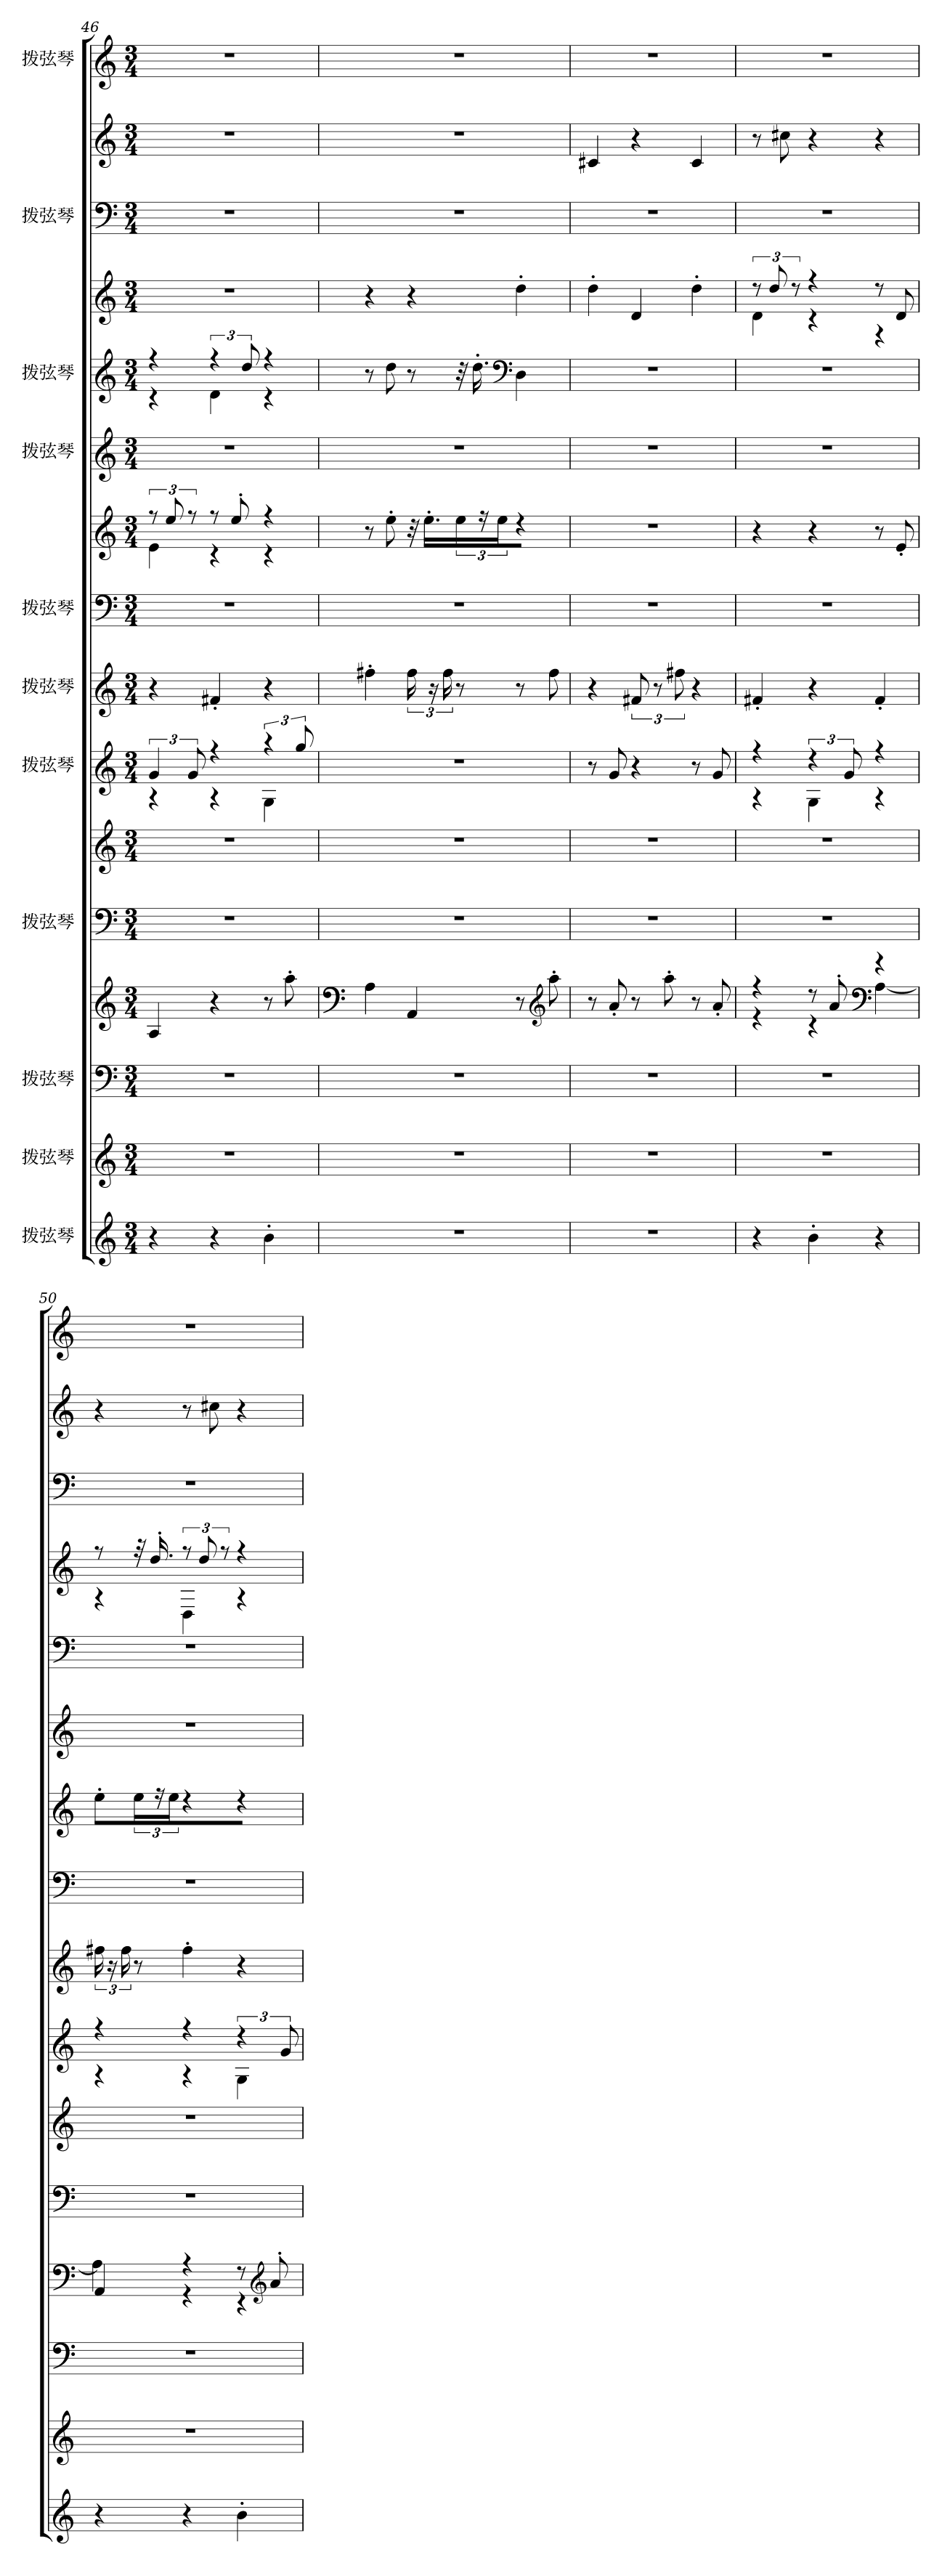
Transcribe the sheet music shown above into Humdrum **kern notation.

**kern	**kern	**kern	**kern	**kern	**kern	**kern	**kern	**kern	**kern	**kern	**kern	**kern	**kern	**kern	**kern
*part11	*part10	*part9	*part9	*part8	*part8	*part7	*part6	*part5	*part5	*part4	*part3	*part3	*part2	*part2	*part1
*staff16	*staff15	*staff14	*staff13	*staff12	*staff11	*staff10	*staff9	*staff8	*staff7	*staff6	*staff5	*staff4	*staff3	*staff2	*staff1
*I"拨弦琴	*I"拨弦琴	*I"拨弦琴	*	*I"拨弦琴	*	*I"拨弦琴	*I"拨弦琴	*I"拨弦琴	*	*I"拨弦琴	*I"拨弦琴	*	*I"拨弦琴	*	*I"拨弦琴
*clefG2	*clefG2	*clefF4	*clefG2	*clefF4	*clefG2	*clefG2	*clefG2	*clefF4	*clefG2	*clefG2	*clefG2	*clefG2	*clefF4	*clefG2	*clefG2
*k[]	*k[]	*k[]	*k[]	*k[]	*k[]	*k[]	*k[]	*k[]	*k[]	*k[]	*k[]	*k[]	*k[]	*k[]	*k[]
*M3/4	*M3/4	*M3/4	*M3/4	*M3/4	*M3/4	*M3/4	*M3/4	*M3/4	*M3/4	*M3/4	*M3/4	*M3/4	*M3/4	*M3/4	*M3/4
=46	=46	=46	=46	=46	=46	=46	=46	=46	=46	=46	=46	=46	=46	=46	=46
*	*	*	*	*	*	*^	*	*	*^	*	*^	*	*	*	*
4r	2.r	2.r	4A/	2.r	2.r	6g/	4r	4r	2.r	12r	4e\	2.r	4r	4r	2.r	2.r	2.r	2.r
.	.	.	.	.	.	.	.	.	.	12ee/	.	.	.	.	.	.	.	.
.	.	.	.	.	.	12g/	.	.	.	12r	.	.	.	.	.	.	.	.
4r	.	.	4r	.	.	4r	4r	4f#X'/	.	8r	4r	.	6r	4d\	.	.	.	.
.	.	.	.	.	.	.	.	.	.	8ee'/	.	.	.	.	.	.	.	.
.	.	.	.	.	.	.	.	.	.	.	.	.	12dd/	.	.	.	.	.
4b'\	.	.	8r	.	.	6r	4G\	4r	.	4r	4r	.	4r	4r	.	.	.	.
.	.	.	8aa'\	.	.	.	.	.	.	.	.	.	.	.	.	.	.	.
.	.	.	.	.	.	12gg/	.	.	.	.	.	.	.	.	.	.	.	.
*	*	*	*	*	*	*v	*v	*	*	*v	*v	*	*v	*v	*	*	*	*
!!LO:PB:g=z
=47	=47	=47	=47	=47	=47	=47	=47	=47	=47	=47	=47	=47	=47	=47	=47
*	*	*	*clefF4	*	*	*	*	*	*	*	*	*	*	*	*
2.r	2.r	2.r	4A\	2.r	2.r	2.r	4ff#X'\	2.r	8r	2.r	8r	4r	2.r	2.r	2.r
.	.	.	.	.	.	.	.	.	8ee'\	.	8dd\	.	.	.	.
.	.	.	4AA/	.	.	.	24ff#\	.	32r	.	8r	4r	.	.	.
.	.	.	.	.	.	.	.	.	16.ee'\LL	.	.	.	.	.	.
.	.	.	.	.	.	.	24r	.	.	.	.	.	.	.	.
.	.	.	.	.	.	.	24ff#\	.	.	.	.	.	.	.	.
.	.	.	.	.	.	.	8r	.	24ee\JJ	.	32r	.	.	.	.
.	.	.	.	.	.	.	.	.	.	.	16.dd'\	.	.	.	.
.	.	.	.	.	.	.	.	.	24r	.	.	.	.	.	.
.	.	.	.	.	.	.	.	.	24ee\	.	.	.	.	.	.
*	*	*	*	*	*	*	*	*	*	*	*clefF4	*	*	*	*
.	.	.	8r	.	.	.	8r	.	4r	.	4D\	4dd'\	.	.	.
*	*	*	*clefG2	*	*	*	*	*	*	*	*	*	*	*	*
.	.	.	8aa'\	.	.	.	8ff#\	.	.	.	.	.	.	.	.
=48	=48	=48	=48	=48	=48	=48	=48	=48	=48	=48	=48	=48	=48	=48	=48
2.r	2.r	2.r	8r	2.r	2.r	8r	4r	2.r	2.r	2.r	2.r	4dd'\	2.r	4c#X/	2.r
.	.	.	8a'/	.	.	8g/	.	.	.	.	.	.	.	.	.
.	.	.	8r	.	.	4r	12f#X/	.	.	.	.	4d/	.	4r	.
.	.	.	.	.	.	.	12r	.	.	.	.	.	.	.	.
.	.	.	8aa'\	.	.	.	.	.	.	.	.	.	.	.	.
.	.	.	.	.	.	.	12ff#X\	.	.	.	.	.	.	.	.
.	.	.	8r	.	.	8r	4r	.	.	.	.	4dd'\	.	4c#/	.
.	.	.	8a'/	.	.	8g/	.	.	.	.	.	.	.	.	.
=49	=49	=49	=49	=49	=49	=49	=49	=49	=49	=49	=49	=49	=49	=49	=49
*	*	*	*^	*	*	*^	*	*	*	*	*	*^	*	*	*
4r	2.r	2.r	4r	4r	2.r	2.r	4r	4r	4f#X'/	2.r	4r	2.r	2.r	12r	4d\	2.r	8r	2.r
.	.	.	.	.	.	.	.	.	.	.	.	.	.	12dd/	.	.	.	.
.	.	.	.	.	.	.	.	.	.	.	.	.	.	.	.	.	8cc#X\	.
.	.	.	.	.	.	.	.	.	.	.	.	.	.	12r	.	.	.	.
4b'\	.	.	8r	4r	.	.	6r	4G\	4r	.	4r	.	.	4r	4r	.	4r	.
.	.	.	8a'/	.	.	.	.	.	.	.	.	.	.	.	.	.	.	.
.	.	.	.	.	.	.	12g/	.	.	.	.	.	.	.	.	.	.	.
*	*	*	*clefF4	*	*	*	*	*	*	*	*	*	*	*	*	*	*	*
4r	.	.	4r	[4A\	.	.	4r	4r	4f#'/	.	8r	.	.	8r	4r	.	4r	.
.	.	.	.	.	.	.	.	.	.	.	8e'/	.	.	8d/	.	.	.	.
!!LO:PB:g=z
=50	=50	=50	=50	=50	=50	=50	=50	=50	=50	=50	=50	=50	=50	=50	=50	=50	=50	=50
4r	2.r	2.r	4AA/	4A\]	2.r	2.r	4r	4r	24ff#X\	2.r	8ee'\L	2.r	2.r	8r	4r	2.r	4r	2.r
.	.	.	.	.	.	.	.	.	24r	.	.	.	.	.	.	.	.	.
.	.	.	.	.	.	.	.	.	24ff#\	.	.	.	.	.	.	.	.	.
.	.	.	.	.	.	.	.	.	8r	.	24ee\Jk	.	.	32r	.	.	.	.
.	.	.	.	.	.	.	.	.	.	.	.	.	.	16.dd'/	.	.	.	.
.	.	.	.	.	.	.	.	.	.	.	24r	.	.	.	.	.	.	.
.	.	.	.	.	.	.	.	.	.	.	24ee\	.	.	.	.	.	.	.
4r	.	.	4r	4r	.	.	4r	4r	4ff#'\	.	4r	.	.	12r	4D\	.	8r	.
.	.	.	.	.	.	.	.	.	.	.	.	.	.	12dd/	.	.	.	.
.	.	.	.	.	.	.	.	.	.	.	.	.	.	.	.	.	8cc#X\	.
.	.	.	.	.	.	.	.	.	.	.	.	.	.	12r	.	.	.	.
4b'\	.	.	8r	4r	.	.	6r	4G\	4r	.	4r	.	.	4r	4r	.	4r	.
*	*	*	*clefG2	*	*	*	*	*	*	*	*	*	*	*	*	*	*	*
.	.	.	8a'/	.	.	.	.	.	.	.	.	.	.	.	.	.	.	.
.	.	.	.	.	.	.	12g/	.	.	.	.	.	.	.	.	.	.	.
*	*	*	*v	*v	*	*	*v	*v	*	*	*	*	*	*v	*v	*	*	*
=	=	=	=	=	=	=	=	=	=	=	=	=	=	=	=
*-	*-	*-	*-	*-	*-	*-	*-	*-	*-	*-	*-	*-	*-	*-	*-
